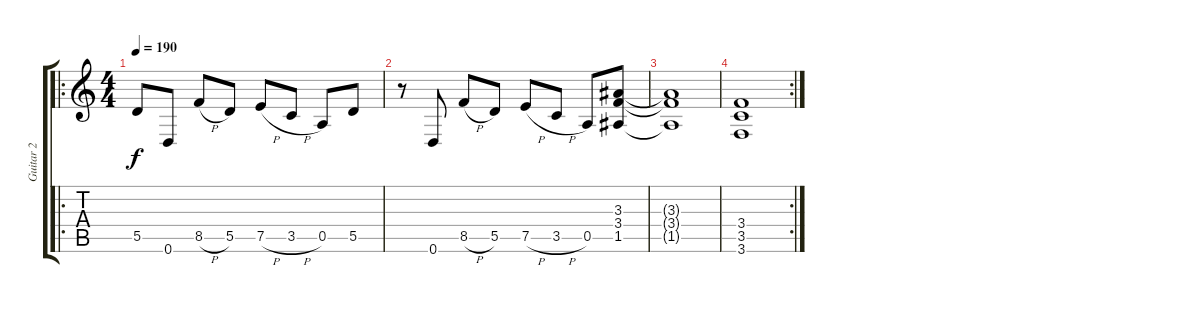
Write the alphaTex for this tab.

\track ("Guitar 2" "Guitar 2") {instrument distortionguitar}
\staff {score tabs}
\tuning (E4 B3 G3 D3 A2 D2) {hide}
\ro
\ts (4 4)
\tempo 190
\clef g2
\ks c
5.5.8{dy f} 0.6.8 8.5{h}.8 5.5.8 7.5{h}.8 3.5{h}.8 0.5.8 5.5.8 |
r.8 0.6.8 8.5{h}.8 5.5.8 7.5{h}.8 3.5{h}.8 0.5.8 (3.3 3.4 1.5).8 |
(3.3{t} 3.4{t} 1.5{t}).1 |
\rc 2
(3.4 3.5 3.6).1
